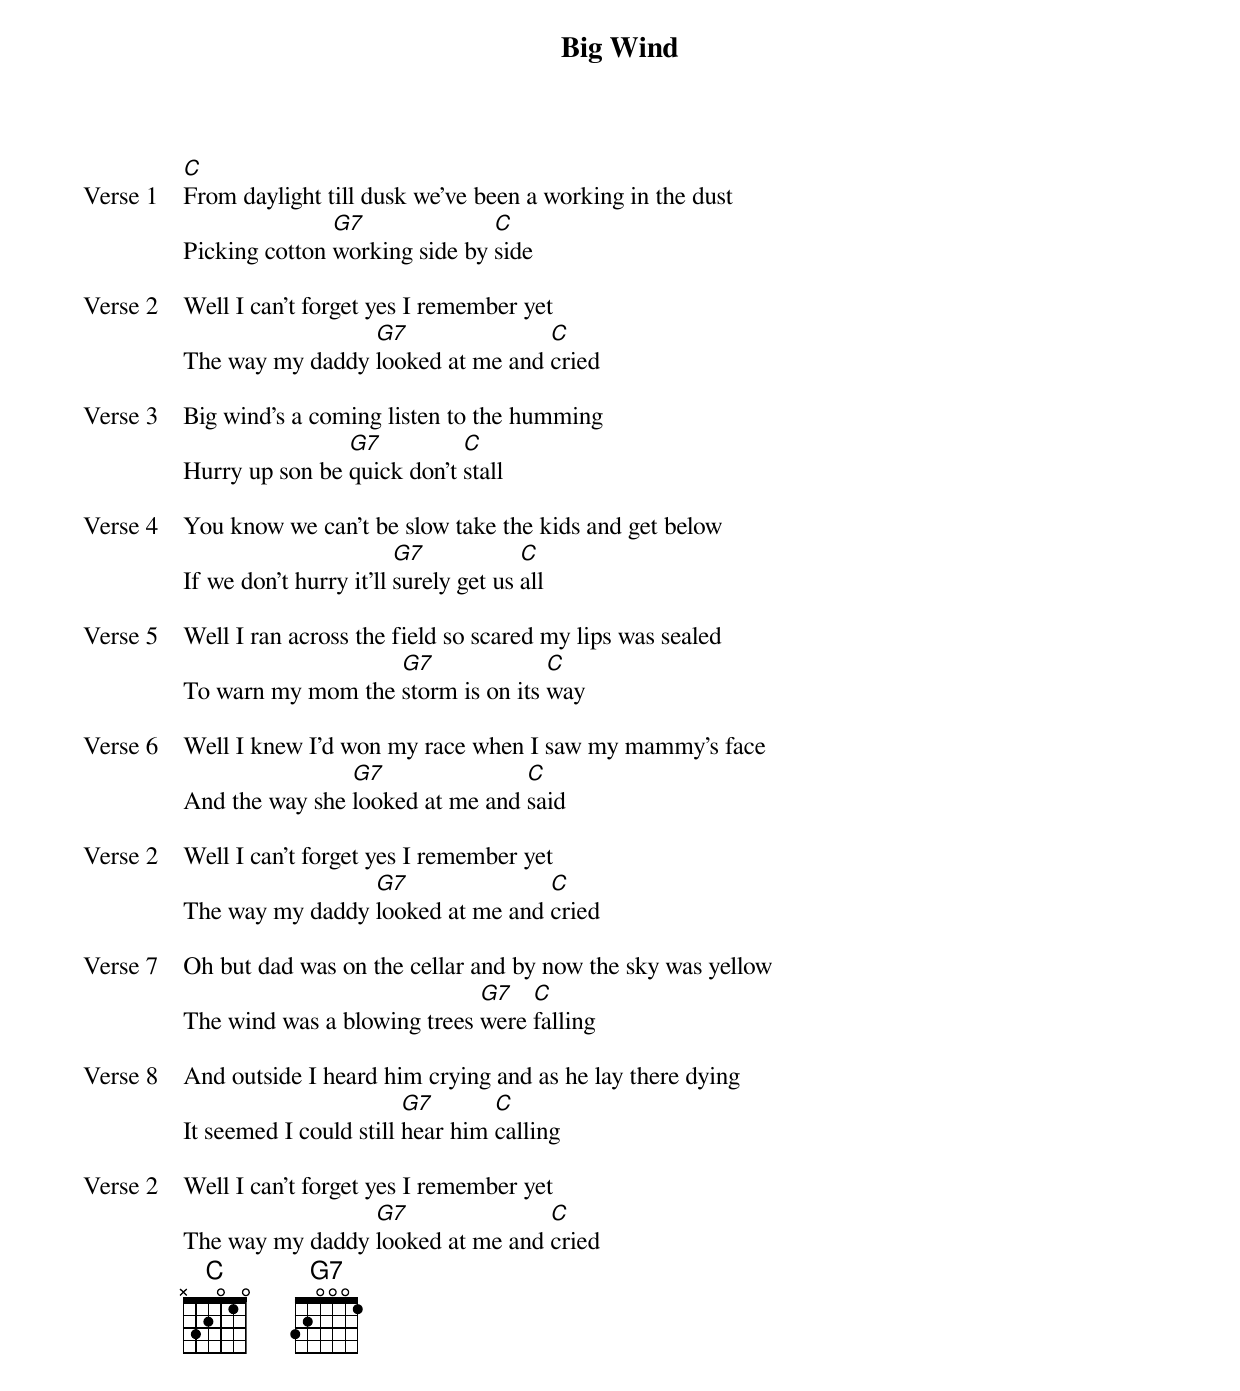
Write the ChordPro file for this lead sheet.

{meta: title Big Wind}
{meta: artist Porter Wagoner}
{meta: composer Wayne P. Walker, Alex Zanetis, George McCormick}

{start_of_verse: Verse 1}
[C]From daylight till dusk we've been a working in the dust
Picking cotton [G7]working side by [C]side
{end_of_verse}

{start_of_verse: Verse 2}
Well I can't forget yes I remember yet
The way my daddy [G7]looked at me and [C]cried
{end_of_verse}

{start_of_verse: Verse 3}
Big wind's a coming listen to the humming
Hurry up son be [G7]quick don't [C]stall
{end_of_verse}

{start_of_verse: Verse 4}
You know we can't be slow take the kids and get below
If we don't hurry it'll [G7]surely get us [C]all
{end_of_verse}

{start_of_verse: Verse 5}
Well I ran across the field so scared my lips was sealed
To warn my mom the [G7]storm is on its [C]way
{end_of_verse}

{start_of_verse: Verse 6}
Well I knew I'd won my race when I saw my mammy's face
And the way she [G7]looked at me and [C]said
{end_of_verse}

{start_of_verse: Verse 2}
Well I can't forget yes I remember yet
The way my daddy [G7]looked at me and [C]cried
{end_of_verse}

{start_of_verse: Verse 7}
Oh but dad was on the cellar and by now the sky was yellow
The wind was a blowing trees [G7]were [C]falling
{end_of_verse}

{start_of_verse: Verse 8}
And outside I heard him crying and as he lay there dying
It seemed I could still [G7]hear him [C]calling
{end_of_verse}

{start_of_verse: Verse 2}
Well I can't forget yes I remember yet
The way my daddy [G7]looked at me and [C]cried
{end_of_verse}
